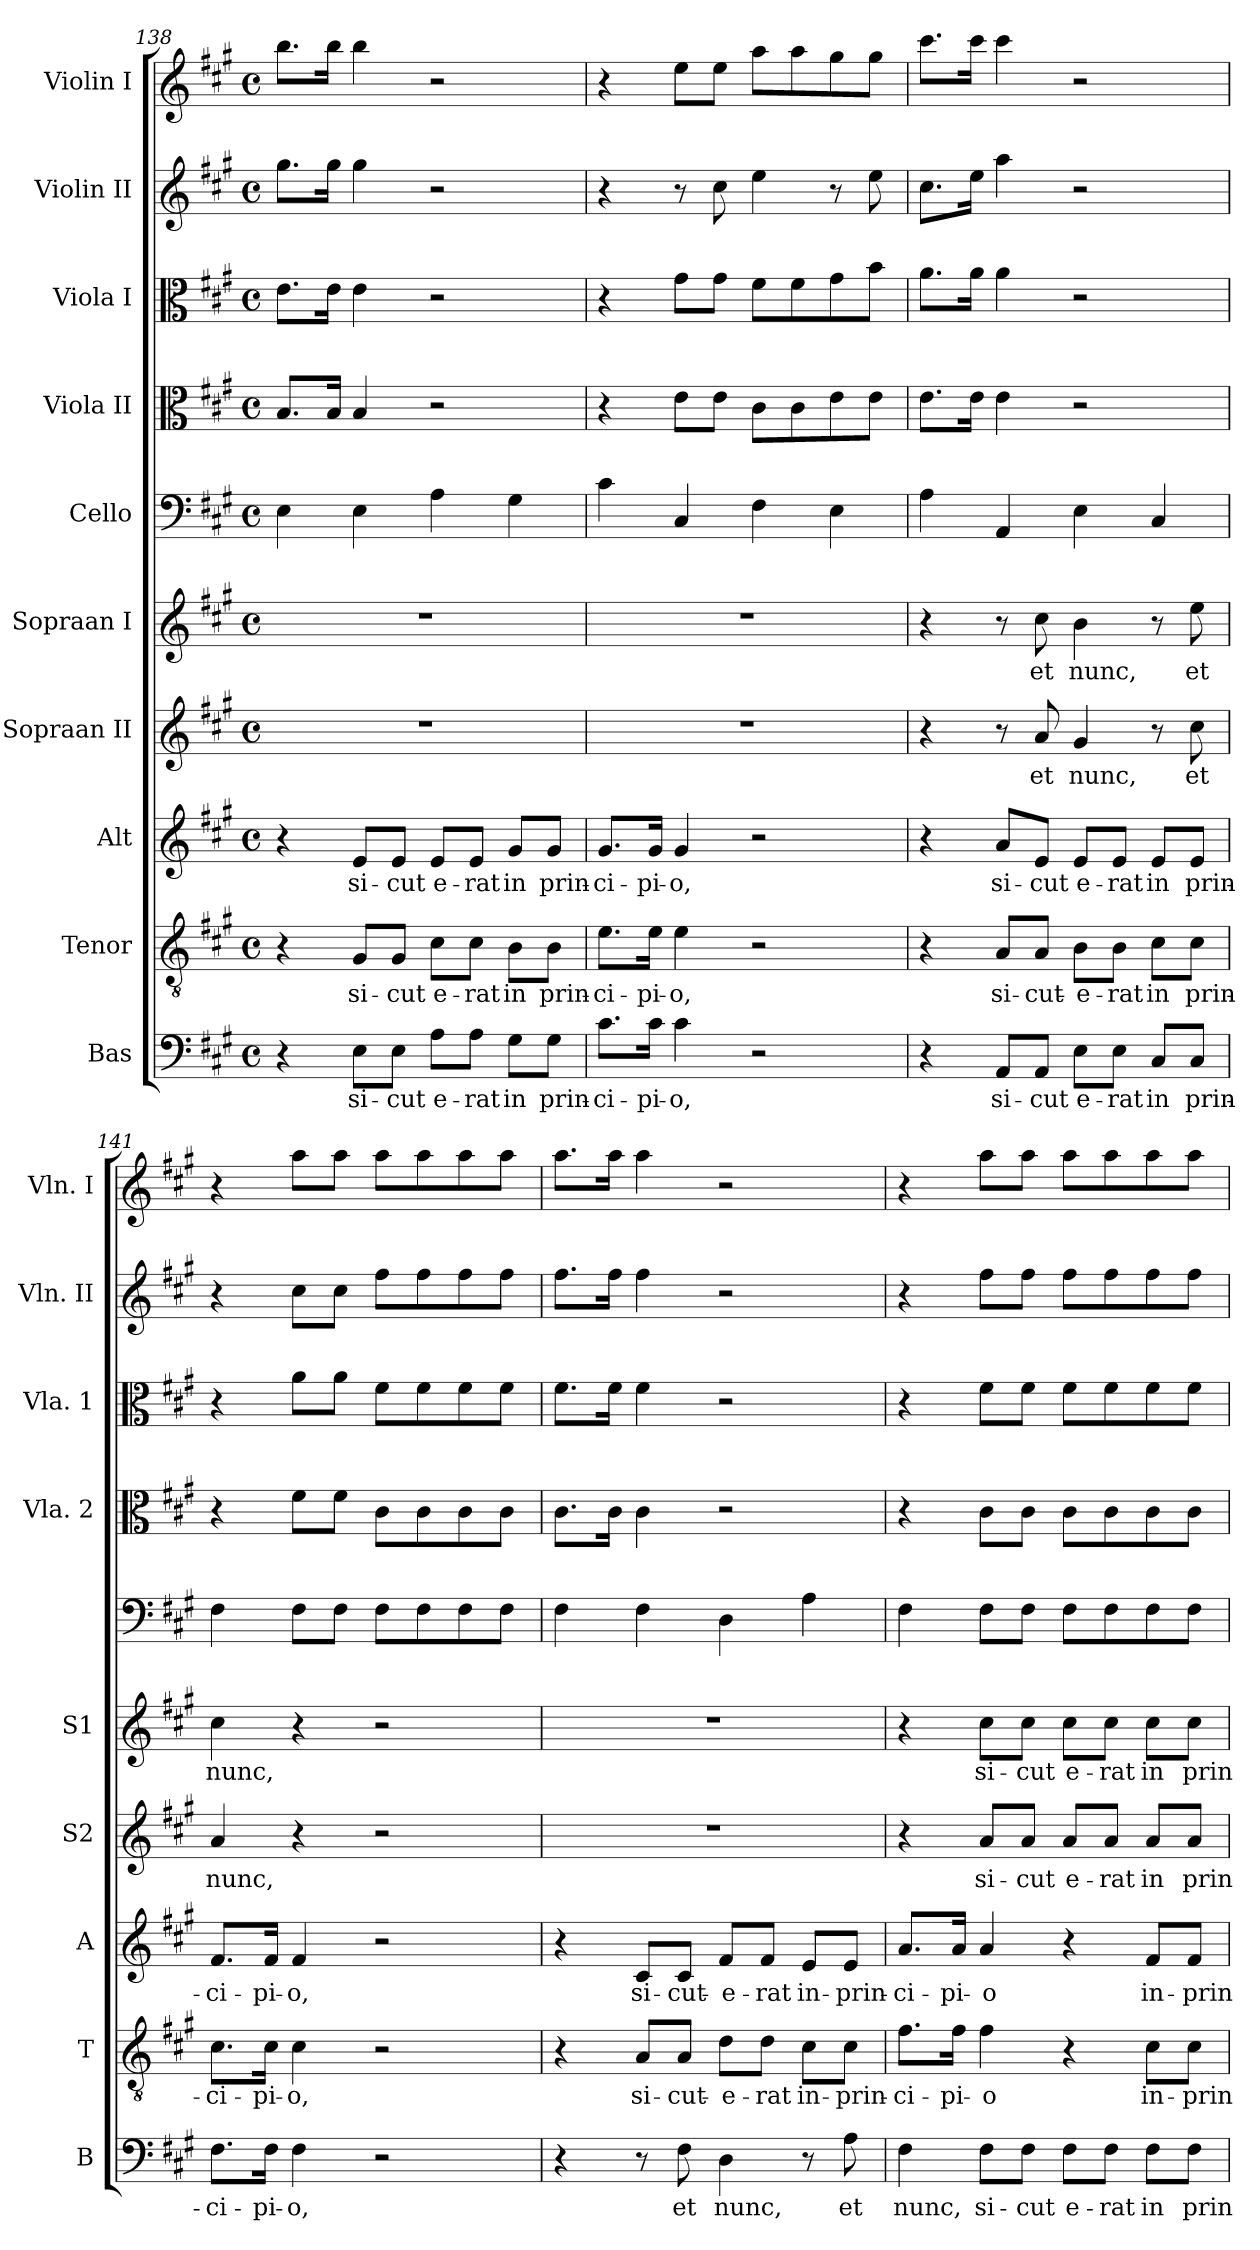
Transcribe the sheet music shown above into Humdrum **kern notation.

**kern	**text	**kern	**text	**kern	**text	**kern	**text	**kern	**text	**kern	**kern	**kern	**kern	**kern
*part10	*part10	*part9	*part9	*part8	*part8	*part7	*part7	*part6	*part6	*part5	*part4	*part3	*part2	*part1
*staff10	*staff10	*staff9	*staff9	*staff8	*staff8	*staff7	*staff7	*staff6	*staff6	*staff5	*staff4	*staff3	*staff2	*staff1
*I"Bas	*	*I"Tenor	*	*I"Alt	*	*I"Sopraan II	*	*I"Sopraan I	*	*I"Cello	*I"Viola II	*I"Viola I	*I"Violin II	*I"Violin I
*I'B	*	*I'T	*	*I'A	*	*I'S2	*	*I'S1	*	*	*I'Vla. 2	*I'Vla. 1	*I'Vln. II	*I'Vln. I
*clefF4	*	*clefGv2	*	*clefG2	*	*clefG2	*	*clefG2	*	*clefF4	*clefC3	*clefC3	*clefG2	*clefG2
*k[f#c#g#]	*	*k[f#c#g#]	*	*k[f#c#g#]	*	*k[f#c#g#]	*	*k[f#c#g#]	*	*k[f#c#g#]	*k[f#c#g#]	*k[f#c#g#]	*k[f#c#g#]	*k[f#c#g#]
*A:	*	*A:	*	*A:	*	*A:	*	*A:	*	*A:	*A:	*A:	*A:	*A:
*M4/4	*	*M4/4	*	*M4/4	*	*M4/4	*	*M4/4	*	*M4/4	*M4/4	*M4/4	*M4/4	*M4/4
*met(c)	*	*met(c)	*	*met(c)	*	*met(c)	*	*met(c)	*	*met(c)	*met(c)	*met(c)	*met(c)	*met(c)
=138	=138	=138	=138	=138	=138	=138	=138	=138	=138	=138	=138	=138	=138	=138
4r	.	4r	.	4r	.	1r	.	1r	.	4E\	8.B/L	8.e\L	8.gg#\L	8.bb\L
.	.	.	.	.	.	.	.	.	.	.	16B/Jk	16e\Jk	16gg#\Jk	16bb\Jk
!	!LO:LY:b	!	!LO:LY:b	!	!LO:LY:b	!	!	!	!	!	!	!	!	!
8E\L	si-	8G#/L	si-	8e/L	si-	.	.	.	.	4E\	4B/	4e\	4gg#\	4bb\
!	!LO:LY:b	!	!LO:LY:b	!	!LO:LY:b	!	!	!	!	!	!	!	!	!
8E\J	-cut	8G#/J	-cut	8e/J	-cut	.	.	.	.	.	.	.	.	.
!	!LO:LY:b	!	!LO:LY:b	!	!LO:LY:b	!	!	!	!	!	!	!	!	!
8A\L	e-	8c#\L	e-	8e/L	e-	.	.	.	.	4A\	2r	2r	2r	2r
!	!LO:LY:b	!	!LO:LY:b	!	!LO:LY:b	!	!	!	!	!	!	!	!	!
8A\J	-rat	8c#\J	-rat	8e/J	-rat	.	.	.	.	.	.	.	.	.
!	!LO:LY:b	!	!LO:LY:b	!	!LO:LY:b	!	!	!	!	!	!	!	!	!
8G#\L	in	8B\L	in	8g#/L	in	.	.	.	.	4G#\	.	.	.	.
!	!LO:LY:b	!	!LO:LY:b	!	!LO:LY:b	!	!	!	!	!	!	!	!	!
8G#\J	prin-	8B\J	prin-	8g#/J	prin-	.	.	.	.	.	.	.	.	.
!!LO:PB:g=z
=139	=139	=139	=139	=139	=139	=139	=139	=139	=139	=139	=139	=139	=139	=139
!	!LO:LY:b	!	!LO:LY:b	!	!LO:LY:b	!	!	!	!	!	!	!	!	!
8.c#\L	-ci-	8.e\L	-ci-	8.g#/L	-ci-	1r	.	1r	.	4c#\	4r	4r	4r	4r
!	!LO:LY:b	!	!LO:LY:b	!	!LO:LY:b	!	!	!	!	!	!	!	!	!
16c#\Jk	-pi-	16e\Jk	-pi-	16g#/Jk	-pi-	.	.	.	.	.	.	.	.	.
!	!LO:LY:b	!	!LO:LY:b	!	!LO:LY:b	!	!	!	!	!	!	!	!	!
4c#\	-o,	4e\	-o,	4g#/	-o,	.	.	.	.	4C#/	8e\L	8g#\L	8r	8ee\L
.	.	.	.	.	.	.	.	.	.	.	8e\J	8g#\J	8cc#\	8ee\J
2r	.	2r	.	2r	.	.	.	.	.	4F#\	8c#\L	8f#\L	4ee\	8aa\L
.	.	.	.	.	.	.	.	.	.	.	8c#\	8f#\	.	8aa\
.	.	.	.	.	.	.	.	.	.	4E\	8e\	8g#\	8r	8gg#\
.	.	.	.	.	.	.	.	.	.	.	8e\J	8b\J	8ee\	8gg#\J
=140	=140	=140	=140	=140	=140	=140	=140	=140	=140	=140	=140	=140	=140	=140
4r	.	4r	.	4r	.	4r	.	4r	.	4A\	8.e\L	8.a\L	8.cc#\L	8.ccc#\L
.	.	.	.	.	.	.	.	.	.	.	16e\Jk	16a\Jk	16ee\Jk	16ccc#\Jk
!	!LO:LY:b	!	!LO:LY:b	!	!LO:LY:b	!	!	!	!	!	!	!	!	!
8AA/L	si-	8A/L	si-	8a/L	si-	8r	.	8r	.	4AA/	4e\	4a\	4aa\	4ccc#\
!	!LO:LY:b	!	!LO:LY:b	!	!LO:LY:b	!	!LO:LY:b	!	!LO:LY:b	!	!	!	!	!
8AA/J	-cut	8A/J	-cut-	8e/J	-cut	8a/	et	8cc#\	et	.	.	.	.	.
!	!LO:LY:b	!	!LO:LY:b	!	!LO:LY:b	!	!LO:LY:b	!	!LO:LY:b	!	!	!	!	!
8E\L	e-	8B\L	-e-	8e/L	e-	4g#/	nunc,	4b\	nunc,	4E\	2r	2r	2r	2r
!	!LO:LY:b	!	!LO:LY:b	!	!LO:LY:b	!	!	!	!	!	!	!	!	!
8E\J	-rat	8B\J	-rat	8e/J	-rat	.	.	.	.	.	.	.	.	.
!	!LO:LY:b	!	!LO:LY:b	!	!LO:LY:b	!	!	!	!	!	!	!	!	!
8C#/L	in	8c#\L	in	8e/L	in	8r	.	8r	.	4C#/	.	.	.	.
!	!LO:LY:b	!	!LO:LY:b	!	!LO:LY:b	!	!LO:LY:b	!	!LO:LY:b	!	!	!	!	!
8C#/J	prin-	8c#\J	prin-	8e/J	prin-	8cc#\	et	8ee\	et	.	.	.	.	.
=141	=141	=141	=141	=141	=141	=141	=141	=141	=141	=141	=141	=141	=141	=141
!	!LO:LY:b	!	!LO:LY:b	!	!LO:LY:b	!	!LO:LY:b	!	!LO:LY:b	!	!	!	!	!
8.F#\L	-ci-	8.c#\L	-ci-	8.f#/L	-ci-	4a/	nunc,	4cc#\	nunc,	4F#\	4r	4r	4r	4r
!	!LO:LY:b	!	!LO:LY:b	!	!LO:LY:b	!	!	!	!	!	!	!	!	!
16F#\Jk	-pi-	16c#\Jk	-pi-	16f#/Jk	-pi-	.	.	.	.	.	.	.	.	.
!	!LO:LY:b	!	!LO:LY:b	!	!LO:LY:b	!	!	!	!	!	!	!	!	!
4F#\	-o,	4c#\	-o,	4f#/	-o,	4r	.	4r	.	8F#\L	8f#\L	8a\L	8cc#\L	8aa\L
.	.	.	.	.	.	.	.	.	.	8F#\J	8f#\J	8a\J	8cc#\J	8aa\J
2r	.	2r	.	2r	.	2r	.	2r	.	8F#\L	8c#\L	8f#\L	8ff#\L	8aa\L
.	.	.	.	.	.	.	.	.	.	8F#\	8c#\	8f#\	8ff#\	8aa\
.	.	.	.	.	.	.	.	.	.	8F#\	8c#\	8f#\	8ff#\	8aa\
.	.	.	.	.	.	.	.	.	.	8F#\J	8c#\J	8f#\J	8ff#\J	8aa\J
=142	=142	=142	=142	=142	=142	=142	=142	=142	=142	=142	=142	=142	=142	=142
4r	.	4r	.	4r	.	1r	.	1r	.	4F#\	8.c#\L	8.f#\L	8.ff#\L	8.aa\L
.	.	.	.	.	.	.	.	.	.	.	16c#\Jk	16f#\Jk	16ff#\Jk	16aa\Jk
!	!	!	!LO:LY:b	!	!LO:LY:b	!	!	!	!	!	!	!	!	!
8r	.	8A/L	si-	8c#/L	si-	.	.	.	.	4F#\	4c#\	4f#\	4ff#\	4aa\
!	!LO:LY:b	!	!LO:LY:b	!	!LO:LY:b	!	!	!	!	!	!	!	!	!
8F#\	et	8A/J	-cut-	8c#/J	-cut-	.	.	.	.	.	.	.	.	.
!	!LO:LY:b	!	!LO:LY:b	!	!LO:LY:b	!	!	!	!	!	!	!	!	!
4D\	nunc,	8d\L	-e-	8f#/L	-e-	.	.	.	.	4D\	2r	2r	2r	2r
!	!	!	!LO:LY:b	!	!LO:LY:b	!	!	!	!	!	!	!	!	!
.	.	8d\J	-rat	8f#/J	-rat	.	.	.	.	.	.	.	.	.
!	!	!	!LO:LY:b	!	!LO:LY:b	!	!	!	!	!	!	!	!	!
8r	.	8c#\L	in-	8e/L	in-	.	.	.	.	4A\	.	.	.	.
!	!LO:LY:b	!	!LO:LY:b	!	!LO:LY:b	!	!	!	!	!	!	!	!	!
8A\	et	8c#\J	-prin-	8e/J	-prin-	.	.	.	.	.	.	.	.	.
!!LO:LB:g=z
=143	=143	=143	=143	=143	=143	=143	=143	=143	=143	=143	=143	=143	=143	=143
!	!LO:LY:b	!	!LO:LY:b	!	!LO:LY:b	!	!	!	!	!	!	!	!	!
4F#\	nunc,	8.f#\L	-ci-	8.a/L	-ci-	4r	.	4r	.	4F#\	4r	4r	4r	4r
!	!	!	!LO:LY:b	!	!LO:LY:b	!	!	!	!	!	!	!	!	!
.	.	16f#\Jk	-pi-	16a/Jk	-pi-	.	.	.	.	.	.	.	.	.
!	!LO:LY:b	!	!LO:LY:b	!	!LO:LY:b	!	!LO:LY:b	!	!LO:LY:b	!	!	!	!	!
8F#\L	si-	4f#\	-o	4a/	-o	8a/L	si-	8cc#\L	si-	8F#\L	8c#\L	8f#\L	8ff#\L	8aa\L
!	!LO:LY:b	!	!	!	!	!	!LO:LY:b	!	!LO:LY:b	!	!	!	!	!
8F#\J	-cut	.	.	.	.	8a/J	-cut	8cc#\J	-cut	8F#\J	8c#\J	8f#\J	8ff#\J	8aa\J
!	!LO:LY:b	!	!	!	!	!	!LO:LY:b	!	!LO:LY:b	!	!	!	!	!
8F#\L	e-	4r	.	4r	.	8a/L	e-	8cc#\L	e-	8F#\L	8c#\L	8f#\L	8ff#\L	8aa\L
!	!LO:LY:b	!	!	!	!	!	!LO:LY:b	!	!LO:LY:b	!	!	!	!	!
8F#\J	-rat	.	.	.	.	8a/J	-rat	8cc#\J	-rat	8F#\	8c#\	8f#\	8ff#\	8aa\
!	!LO:LY:b	!	!LO:LY:b	!	!LO:LY:b	!	!LO:LY:b	!	!LO:LY:b	!	!	!	!	!
8F#\L	in	8c#\L	in-	8f#/L	in-	8a/L	in	8cc#\L	in	8F#\	8c#\	8f#\	8ff#\	8aa\
!	!LO:LY:b	!	!LO:LY:b	!	!LO:LY:b	!	!LO:LY:b	!	!LO:LY:b	!	!	!	!	!
8F#\J	prin-	8c#\J	-prin-	8f#/J	-prin-	8a/J	prin-	8cc#\J	prin-	8F#\J	8c#\J	8f#\J	8ff#\J	8aa\J
=	=	=	=	=	=	=	=	=	=	=	=	=	=	=
*-	*-	*-	*-	*-	*-	*-	*-	*-	*-	*-	*-	*-	*-	*-
